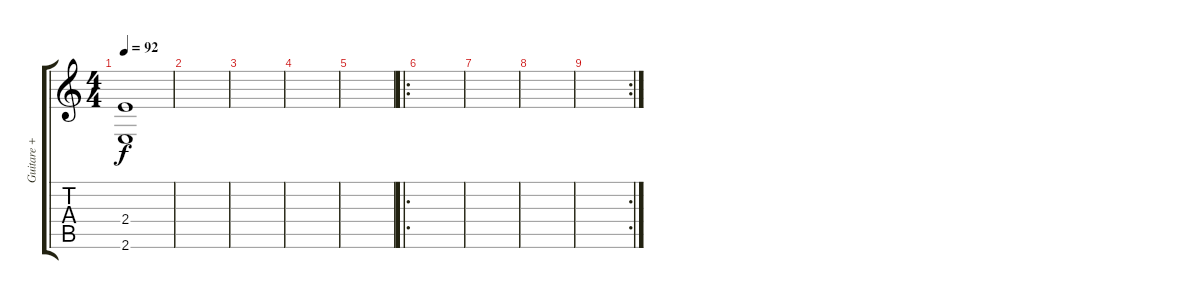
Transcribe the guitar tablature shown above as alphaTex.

\track ("Guitare +" "Guitare +") {instrument distortionguitar}
\staff {score tabs}
\tuning (E4 B3 G3 D3 A2 D2) {hide}
\ts (4 4)
\tempo 92
\clef g2
\ks c
(2.4{t} 2.6{t}).1{dy f} |
|
|
|
|
\ro
|
|
|
\rc 2
